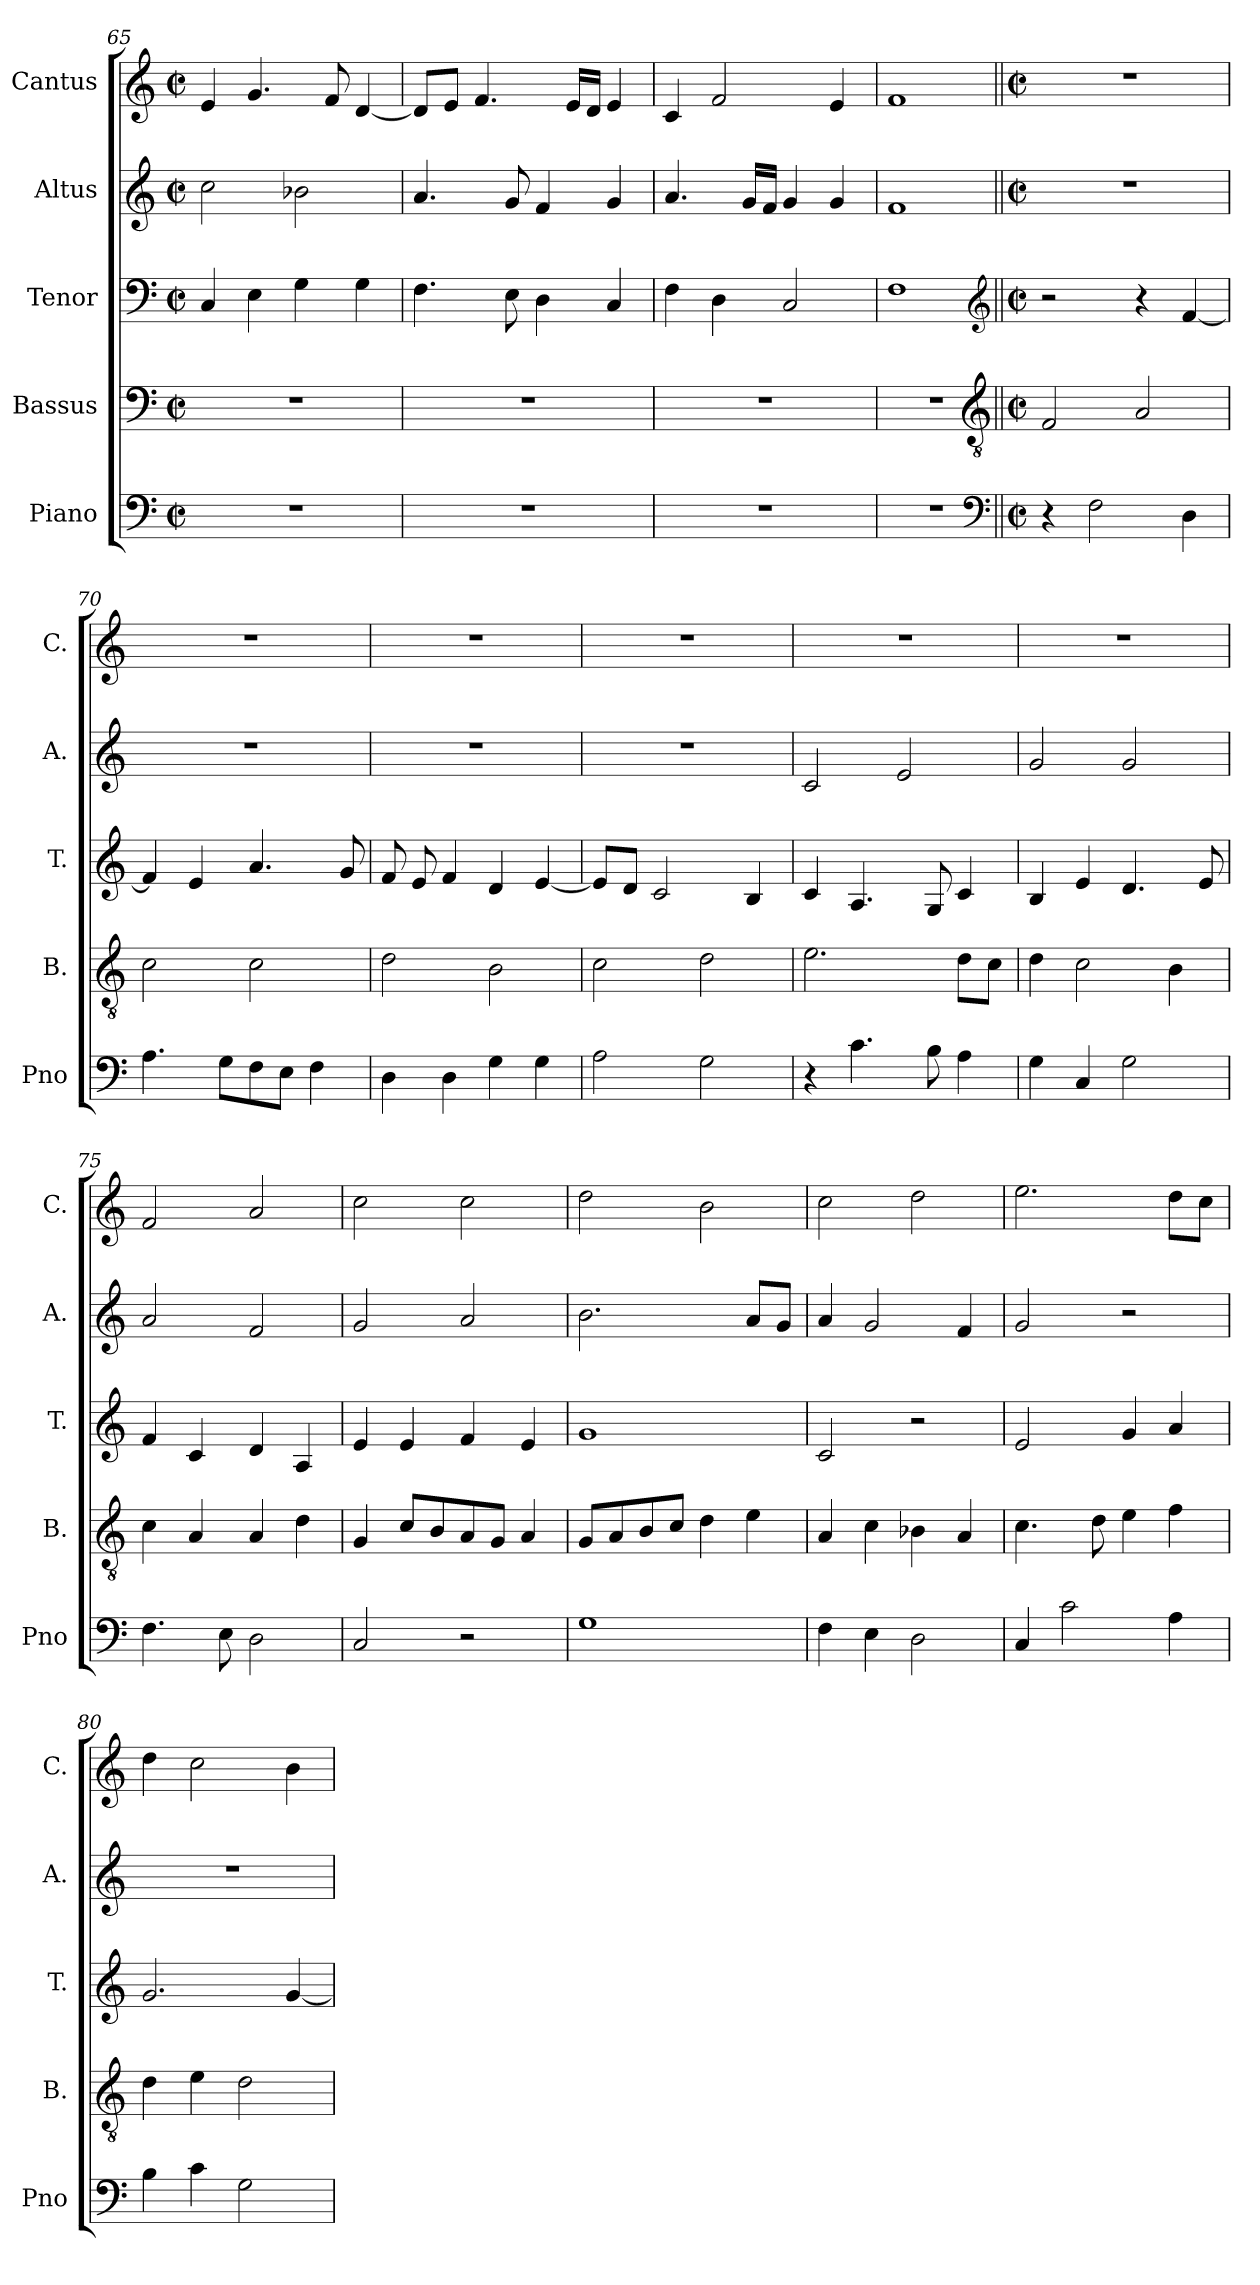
**kern	**kern	**kern	**kern	**kern
*part5	*part4	*part3	*part2	*part1
*staff5	*staff4	*staff3	*staff2	*staff1
*I"Piano	*I"Bassus	*I"Tenor	*I"Altus	*I"Cantus
*I'Pno	*I'B.	*I'T.	*I'A.	*I'C.
*clefF4	*clefF4	*clefF4	*clefG2	*clefG2
*k[]	*k[]	*k[]	*k[]	*k[]
*M2/2	*M2/2	*M2/2	*M2/2	*M2/2
*met(c|)	*met(c|)	*met(c|)	*met(c|)	*met(c|)
=65	=65	=65	=65	=65
1r	1r	4C/	2cc\	4e/
.	.	4E\	.	4.g/
.	.	4G\	2b-X\	.
.	.	.	.	8f/
.	.	4G\	.	[4d/
=66	=66	=66	=66	=66
1r	1r	4.F\	4.a/	8d/L]
.	.	.	.	8e/J
.	.	.	.	4.f/
.	.	8E\	8g/	.
.	.	4D\	4f/	.
.	.	.	.	16e/LL
.	.	.	.	16d/JJ
.	.	4C/	4g/	4e/
!!LO:PB:g=z
=67	=67	=67	=67	=67
1r	1r	4F\	4.a/	4c/
.	.	4D\	.	2f/
.	.	.	16g/LL	.
.	.	.	16f/JJ	.
.	.	2C/	4g/	.
.	.	.	4g/	4e/
=68	=68	=68	=68	=68
1r	1r	1F	1f	1f
*clefF4	*clefGv2	*clefG2	*	*
=69||	=69||	=69||	=69||	=69||
*M2/2	*M2/2	*M2/2	*M2/2	*M2/2
*met(c|)	*met(c|)	*met(c|)	*met(c|)	*met(c|)
4r	2F/	2r	1r	1r
2F\	.	.	.	.
.	2A/	4r	.	.
4D\	.	[4f/	.	.
=70	=70	=70	=70	=70
4.A\	2c\	4f/]	1r	1r
.	.	4e/	.	.
8G\L	.	.	.	.
8F\	2c\	4.a/	.	.
8E\J	.	.	.	.
4F\	.	.	.	.
.	.	8g/	.	.
=71	=71	=71	=71	=71
4D\	2d\	8f/	1r	1r
.	.	8e/	.	.
4D\	.	4f/	.	.
4G\	2B\	4d/	.	.
4G\	.	[4e/	.	.
=72	=72	=72	=72	=72
2A\	2c\	8e/L]	1r	1r
.	.	8d/J	.	.
.	.	2c/	.	.
2G\	2d\	.	.	.
.	.	4B/	.	.
=73	=73	=73	=73	=73
4r	2.e\	4c/	2c/	1r
4.c\	.	4.A/	.	.
.	.	.	2e/	.
8B\	.	8G/	.	.
4A\	8d\L	4c/	.	.
.	8c\J	.	.	.
=74	=74	=74	=74	=74
4G\	4d\	4B/	2g/	1r
4C/	2c\	4e/	.	.
2G\	.	4.d/	2g/	.
.	4B\	.	.	.
.	.	8e/	.	.
!!LO:LB:g=z
=75	=75	=75	=75	=75
4.F\	4c\	4f/	2a/	2f/
.	4A/	4c/	.	.
8E\	.	.	.	.
2D\	4A/	4d/	2f/	2a/
.	4d\	4A/	.	.
=76	=76	=76	=76	=76
2C/	4G/	4e/	2g/	2cc\
.	8c/L	4e/	.	.
.	8B/	.	.	.
2r	8A/	4f/	2a/	2cc\
.	8G/J	.	.	.
.	4A/	4e/	.	.
=77	=77	=77	=77	=77
1G	8G/L	1g	2.b\	2dd\
.	8A/	.	.	.
.	8B/	.	.	.
.	8c/J	.	.	.
.	4d\	.	.	2b\
.	4e\	.	8a/L	.
.	.	.	8g/J	.
=78	=78	=78	=78	=78
4F\	4A/	2c/	4a/	2cc\
4E\	4c\	.	2g/	.
2D\	4B-X\	2r	.	2dd\
.	4A/	.	4f/	.
=79	=79	=79	=79	=79
4C/	4.c\	2e/	2g/	2.ee\
2c\	.	.	.	.
.	8d\	.	.	.
.	4e\	4g/	2r	.
4A\	4f\	4a/	.	8dd\L
.	.	.	.	8cc\J
=80	=80	=80	=80	=80
4B\	4d\	2.g/	1r	4dd\
4c\	4e\	.	.	2cc\
2G\	2d\	.	.	.
.	.	[4g/	.	4b\
=	=	=	=	=
*-	*-	*-	*-	*-
